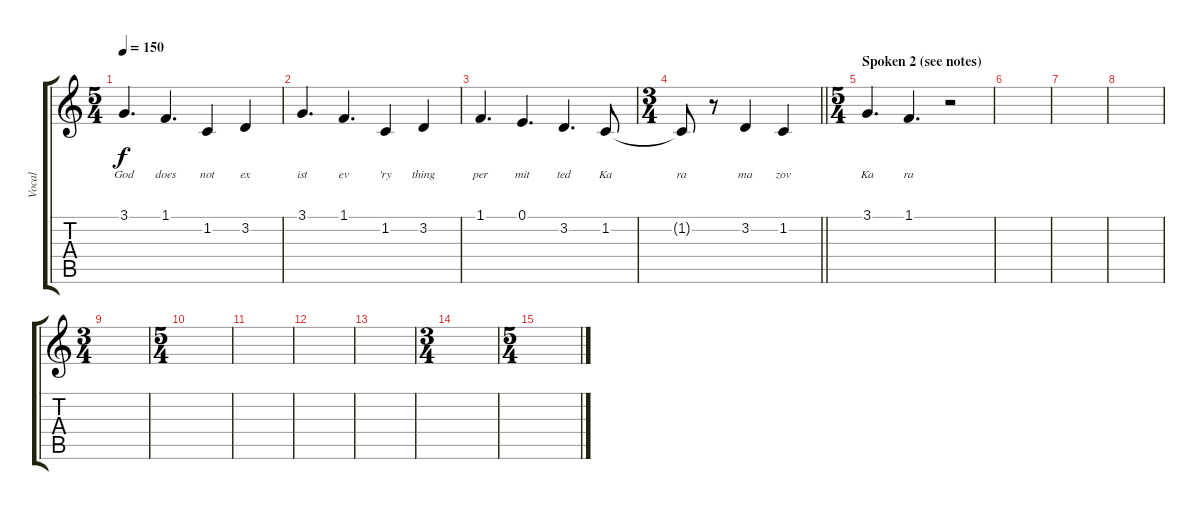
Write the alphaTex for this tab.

\track ("Vocal" "Vocal") {instrument acousticgrandpiano}
\staff {score tabs}
\tuning (E4 B3 G3 D3 A2 E2) {hide}
\ts (5 4)
\tempo 150
\clef g2
\ks c
3.1.4{d lyrics (0 "God") lyrics (1 "") lyrics (2 "") lyrics (3 "") lyrics (4 "") dy f} 1.1.4{d lyrics (0 "does") lyrics (1 "") lyrics (2 "") lyrics (3 "") lyrics (4 "")} 1.2.4{lyrics (0 "not") lyrics (1 "") lyrics (2 "") lyrics (3 "") lyrics (4 "")} 3.2.4{lyrics (0 "ex") lyrics (1 "") lyrics (2 "") lyrics (3 "") lyrics (4 "")} |
3.1.4{d lyrics (0 "ist") lyrics (1 "") lyrics (2 "") lyrics (3 "") lyrics (4 "")} 1.1.4{d lyrics (0 "ev") lyrics (1 "") lyrics (2 "") lyrics (3 "") lyrics (4 "")} 1.2.4{lyrics (0 "'ry") lyrics (1 "") lyrics (2 "") lyrics (3 "") lyrics (4 "")} 3.2.4{lyrics (0 "thing") lyrics (1 "") lyrics (2 "") lyrics (3 "") lyrics (4 "")} |
1.1.4{d lyrics (0 "per") lyrics (1 "") lyrics (2 "") lyrics (3 "") lyrics (4 "")} 0.1.4{d lyrics (0 "mit") lyrics (1 "") lyrics (2 "") lyrics (3 "") lyrics (4 "")} 3.2.4{d lyrics (0 "ted") lyrics (1 "") lyrics (2 "") lyrics (3 "") lyrics (4 "")} 1.2.8{lyrics (0 "Ka") lyrics (1 "") lyrics (2 "") lyrics (3 "") lyrics (4 "")} |
\ts (3 4)
\barLineRight lightlight
1.2{t}.8{lyrics (0 "ra") lyrics (1 "") lyrics (2 "") lyrics (3 "") lyrics (4 "")} r.8 3.2.4{lyrics (0 "ma") lyrics (1 "") lyrics (2 "") lyrics (3 "") lyrics (4 "")} 1.2.4{lyrics (0 "zov") lyrics (1 "") lyrics (2 "") lyrics (3 "") lyrics (4 "")} |
\ts (5 4)
\section ("" "Spoken 2 (see notes)")
3.1.4{d lyrics (0 "Ka") lyrics (1 "") lyrics (2 "") lyrics (3 "") lyrics (4 "")} 1.1.4{d lyrics (0 "ra") lyrics (1 "") lyrics (2 "") lyrics (3 "") lyrics (4 "")} r.2 |
|
|
|
\ts (3 4)
|
\ts (5 4)
|
|
|
|
\ts (3 4)
|
\ts (5 4)
